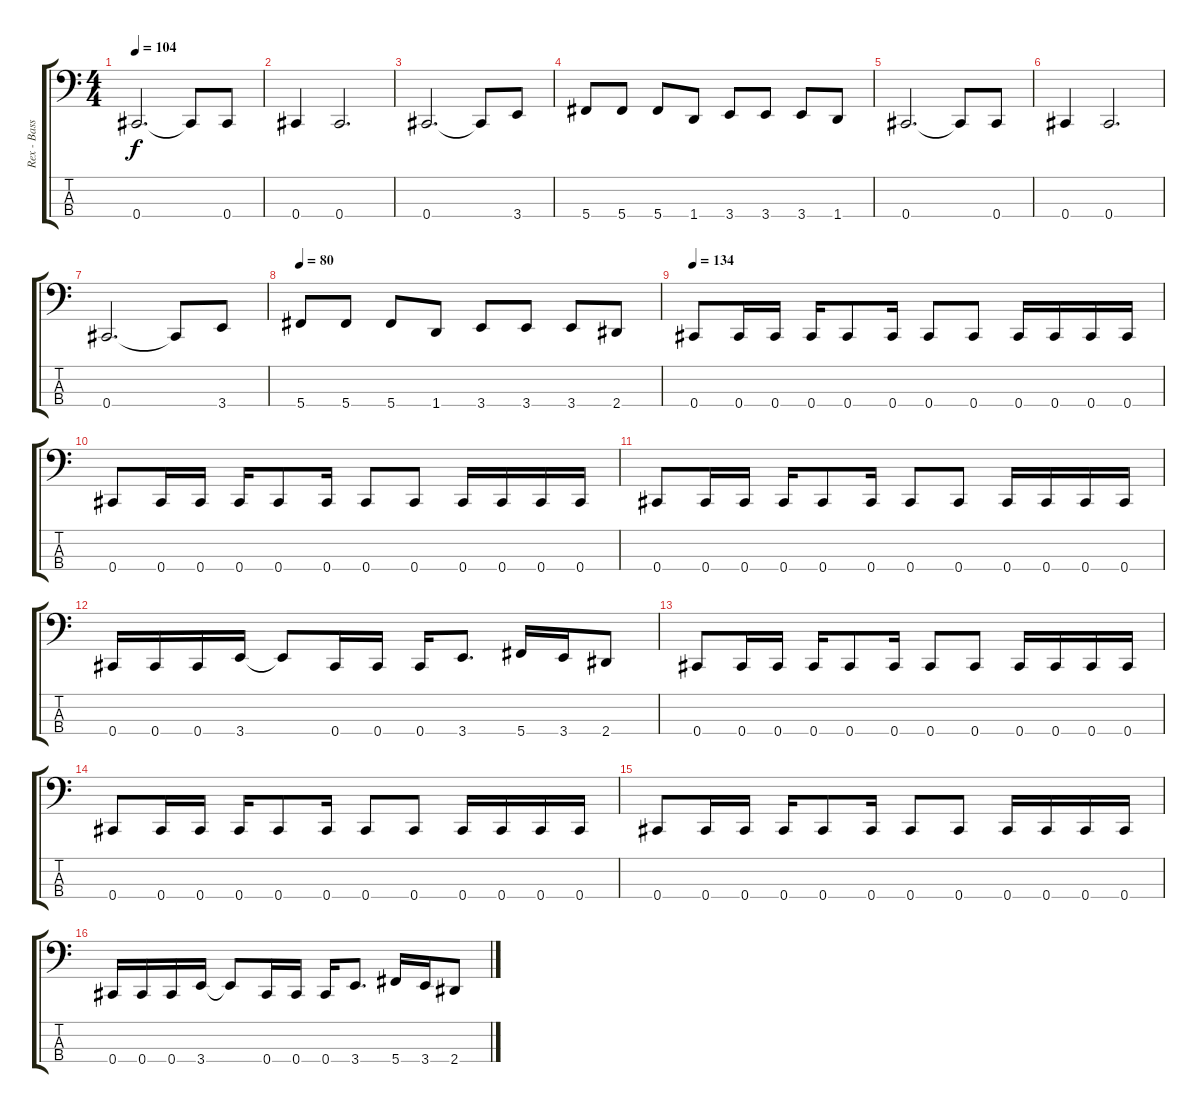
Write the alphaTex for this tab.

\track ("Rex - Bass" "Rex - Bass") {instrument electricbasspick}
\staff {score tabs}
\tuning (E2 B1 Gb1 Db1) {hide}
\ts (4 4)
\tempo 104
\clef f4
\ks c
0.4.2{d dy f} 0.4{t}.8 0.4.8 |
0.4.4 0.4.2{d} |
0.4.2{d} 0.4{t}.8 3.4.8 |
5.4.8 5.4.8 5.4.8 1.4.8 3.4.8 3.4.8 3.4.8 1.4.8 |
0.4.2{d} 0.4{t}.8 0.4.8 |
0.4.4 0.4.2{d} |
0.4.2{d} 0.4{t}.8 3.4.8 |
\tempo 80
5.4.8 5.4.8 5.4.8 1.4.8 3.4.8 3.4.8 3.4.8 2.4.8 |
\tempo 134
0.4.8 0.4.16 0.4.16 0.4.16 0.4.8 0.4.16 0.4.8 0.4.8 0.4.16 0.4.16 0.4.16 0.4.16 |
0.4.8 0.4.16 0.4.16 0.4.16 0.4.8 0.4.16 0.4.8 0.4.8 0.4.16 0.4.16 0.4.16 0.4.16 |
0.4.8 0.4.16 0.4.16 0.4.16 0.4.8 0.4.16 0.4.8 0.4.8 0.4.16 0.4.16 0.4.16 0.4.16 |
0.4.16 0.4.16 0.4.16 3.4.16 3.4{t}.8 0.4.16 0.4.16 0.4.16 3.4.8{d} 5.4.16 3.4.16 2.4.8 |
0.4.8 0.4.16 0.4.16 0.4.16 0.4.8 0.4.16 0.4.8 0.4.8 0.4.16 0.4.16 0.4.16 0.4.16 |
0.4.8 0.4.16 0.4.16 0.4.16 0.4.8 0.4.16 0.4.8 0.4.8 0.4.16 0.4.16 0.4.16 0.4.16 |
0.4.8 0.4.16 0.4.16 0.4.16 0.4.8 0.4.16 0.4.8 0.4.8 0.4.16 0.4.16 0.4.16 0.4.16 |
0.4.16 0.4.16 0.4.16 3.4.16 3.4{t}.8 0.4.16 0.4.16 0.4.16 3.4.8{d} 5.4.16 3.4.16 2.4.8
